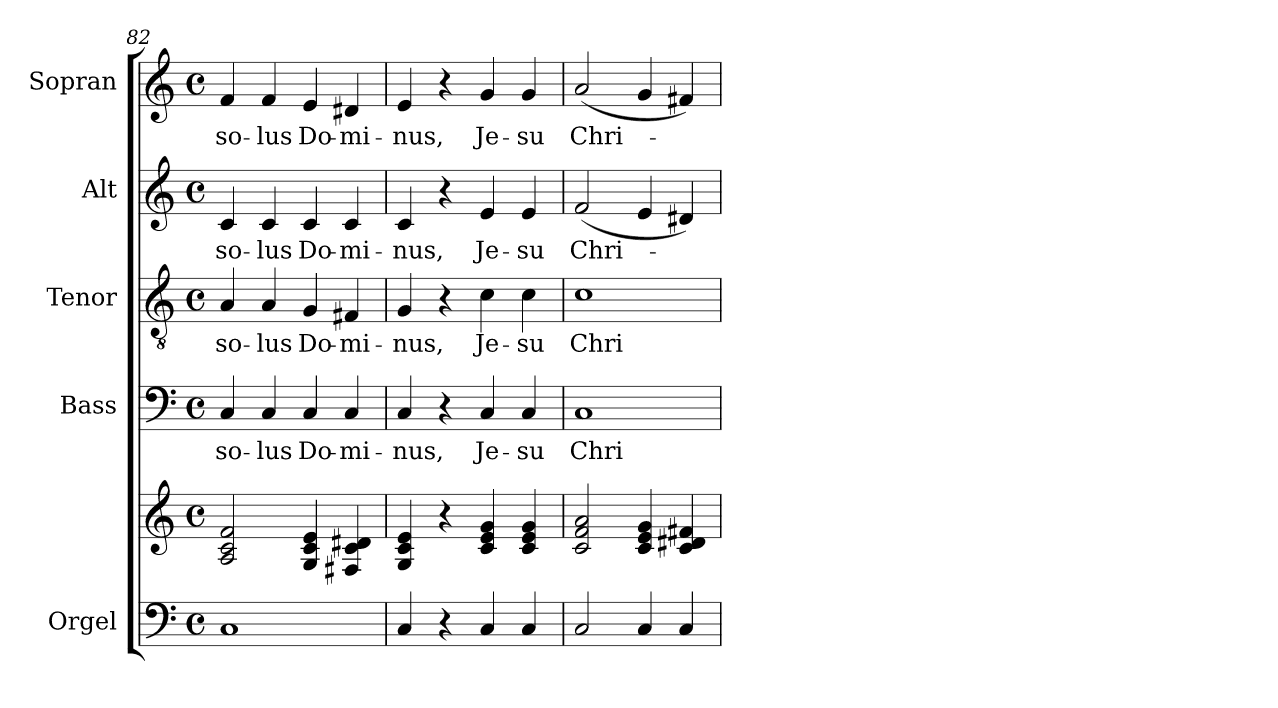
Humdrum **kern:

**kern	**kern	**kern	**text	**kern	**text	**kern	**text	**kern	**text
*part5	*part5	*part4	*part4	*part3	*part3	*part2	*part2	*part1	*part1
*staff6	*staff5	*staff4	*staff4	*staff3	*staff3	*staff2	*staff2	*staff1	*staff1
*I"Orgel	*	*I"Bass	*	*I"Tenor	*	*I"Alt	*	*I"Sopran	*
*I'Org.	*	*I'B.	*	*I'T.	*	*I'A.	*	*I'S.	*
!!LO:LB:g=z
*clefF4	*clefG2	*clefF4	*	*clefGv2	*	*clefG2	*	*clefG2	*
*k[]	*k[]	*k[]	*	*k[]	*	*k[]	*	*k[]	*
*C:	*C:	*C:	*	*C:	*	*C:	*	*C:	*
*M4/4	*M4/4	*M4/4	*	*M4/4	*	*M4/4	*	*M4/4	*
*met(c)	*met(c)	*met(c)	*	*met(c)	*	*met(c)	*	*met(c)	*
=82	=82	=82	=82	=82	=82	=82	=82	=82	=82
!	!	!	!LO:LY:b	!	!LO:LY:b	!	!LO:LY:b	!	!LO:LY:b
1C	2A/ 2c/ 2f/	4C/	so-	4A/	so-	4c/	so-	4f/	so-
!	!	!	!LO:LY:b	!	!LO:LY:b	!	!LO:LY:b	!	!LO:LY:b
.	.	4C/	-lus	4A/	-lus	4c/	-lus	4f/	-lus
!	!	!	!LO:LY:b	!	!LO:LY:b	!	!LO:LY:b	!	!LO:LY:b
.	4G/ 4c/ 4e/	4C/	Do-	4G/	Do-	4c/	Do-	4e/	Do-
!	!	!	!LO:LY:b	!	!LO:LY:b	!	!LO:LY:b	!	!LO:LY:b
.	4F#X/ 4c/ 4d#X/	4C/	-mi-	4F#X/	-mi-	4c/	-mi-	4d#X/	-mi-
=83	=83	=83	=83	=83	=83	=83	=83	=83	=83
!	!	!	!LO:LY:b	!	!LO:LY:b	!	!LO:LY:b	!	!LO:LY:b
4C/	4G/ 4c/ 4e/	4C/	-nus,	4G/	-nus,	4c/	-nus,	4e/	-nus,
4r	4r	4r	.	4r	.	4r	.	4r	.
!	!	!	!LO:LY:b	!	!LO:LY:b	!	!LO:LY:b	!	!LO:LY:b
4C/	4c/ 4e/ 4g/	4C/	Je-	4c\	Je-	4e/	Je-	4g/	Je-
!	!	!	!LO:LY:b	!	!LO:LY:b	!	!LO:LY:b	!	!LO:LY:b
4C/	4c/ 4e/ 4g/	4C/	-su	4c\	-su	4e/	-su	4g/	-su
=84	=84	=84	=84	=84	=84	=84	=84	=84	=84
!	!	!	!LO:LY:b	!	!LO:LY:b	!	!LO:LY:b	!	!LO:LY:b
2C/	2c/ 2f/ 2a/	1C	Chri-	1c	Chri-	(<2f/	Chri-	(<2a/	Chri-
4C/	4c/ 4e/ 4g/	.	.	.	.	4e/	.	4g/	.
4C/	4c/ 4d#X/ 4f#X/	.	.	.	.	4d#X/)	.	4f#X/)	.
=	=	=	=	=	=	=	=	=	=
*-	*-	*-	*-	*-	*-	*-	*-	*-	*-
